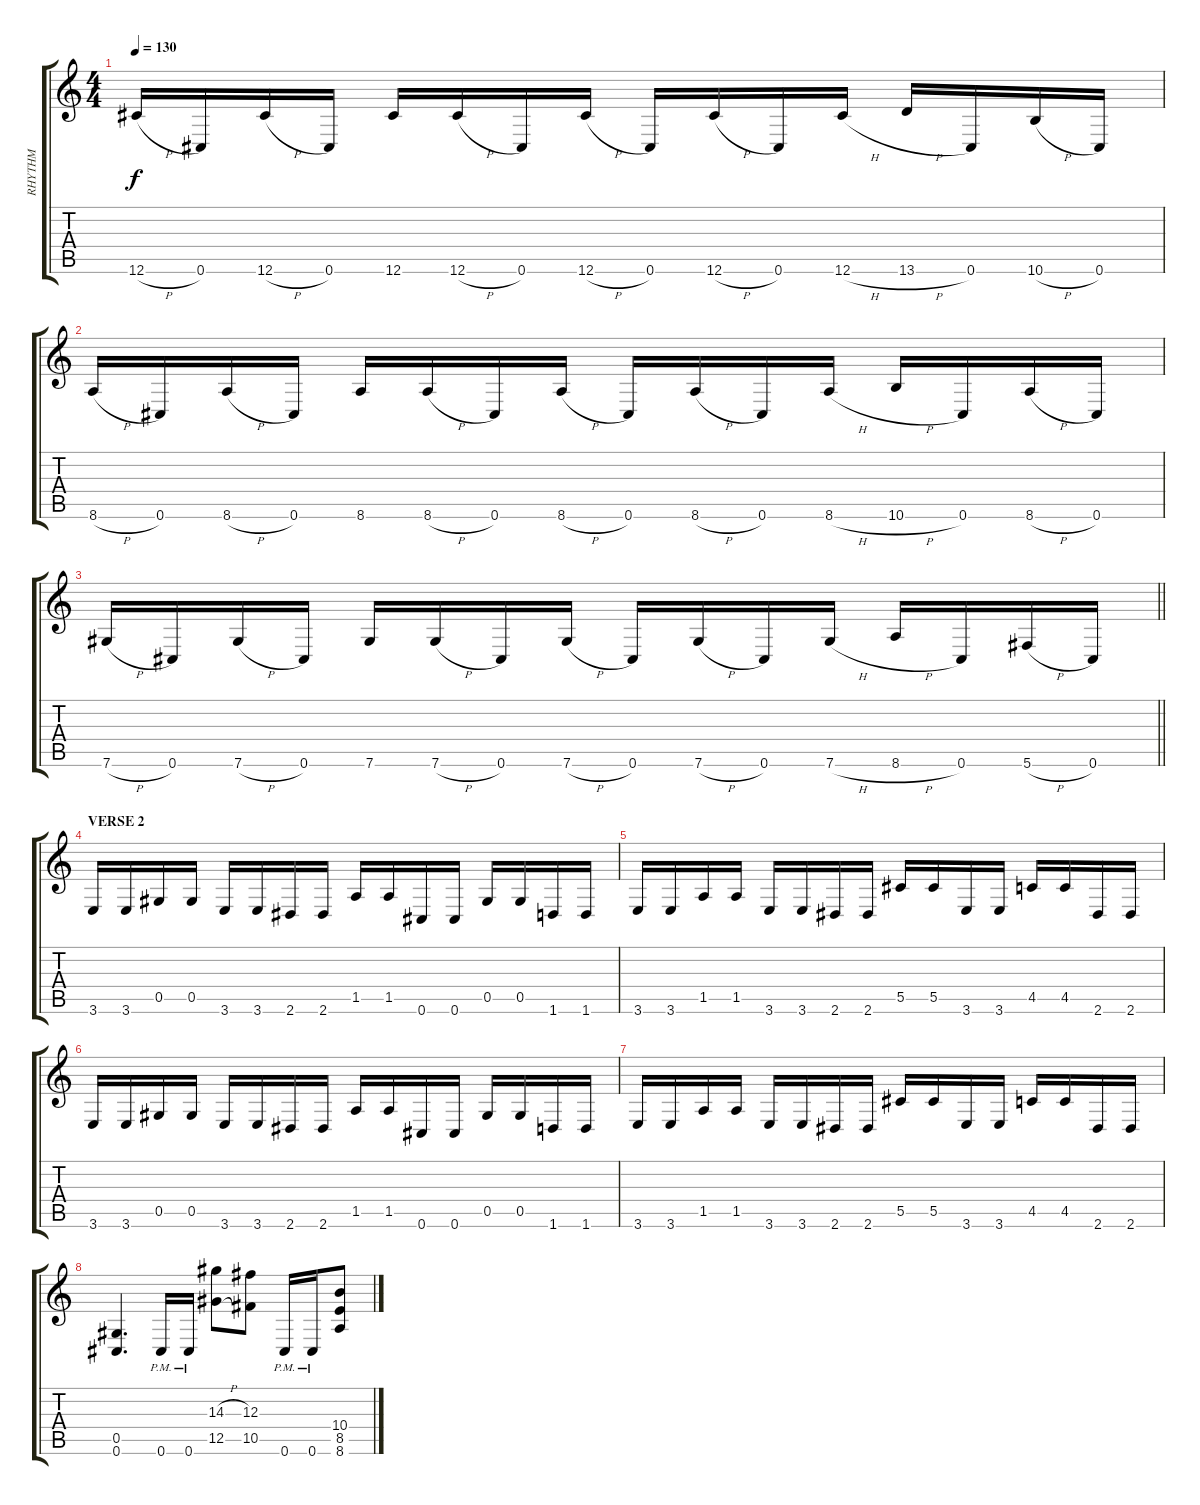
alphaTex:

\track ("RHYTHM" "RHYTHM") {instrument distortionguitar}
\staff {score tabs}
\tuning (Eb4 Bb3 Gb3 Db3 Ab2 Db2) {hide}
\ts (4 4)
\tempo 130
\clef g2
\ks c
12.6{h}.16{dy f} 0.6.16 12.6{h}.16 0.6.16 12.6.16 12.6{h}.16 0.6.16 12.6{h}.16 0.6.16 12.6{h}.16 0.6.16 12.6{h}.16 13.6{h}.16 0.6.16 10.6{h}.16 0.6.16 |
8.6{h}.16 0.6.16 8.6{h}.16 0.6.16 8.6.16 8.6{h}.16 0.6.16 8.6{h}.16 0.6.16 8.6{h}.16 0.6.16 8.6{h}.16 10.6{h}.16 0.6.16 8.6{h}.16 0.6.16 |
\barLineRight lightlight
7.6{h}.16 0.6.16 7.6{h}.16 0.6.16 7.6.16 7.6{h}.16 0.6.16 7.6{h}.16 0.6.16 7.6{h}.16 0.6.16 7.6{h}.16 8.6{h}.16 0.6.16 5.6{h}.16 0.6.16 |
\section ("" "VERSE 2")
3.6.16 3.6.16 0.5.16 0.5.16 3.6.16 3.6.16 2.6.16 2.6.16 1.5.16 1.5.16 0.6.16 0.6.16 0.5.16 0.5.16 1.6.16 1.6.16 |
3.6.16 3.6.16 1.5.16 1.5.16 3.6.16 3.6.16 2.6.16 2.6.16 5.5.16 5.5.16 3.6.16 3.6.16 4.5.16 4.5.16 2.6.16 2.6.16 |
3.6.16 3.6.16 0.5.16 0.5.16 3.6.16 3.6.16 2.6.16 2.6.16 1.5.16 1.5.16 0.6.16 0.6.16 0.5.16 0.5.16 1.6.16 1.6.16 |
3.6.16 3.6.16 1.5.16 1.5.16 3.6.16 3.6.16 2.6.16 2.6.16 5.5.16 5.5.16 3.6.16 3.6.16 4.5.16 4.5.16 2.6.16 2.6.16 |
(0.5 0.6).4{d} 0.6{pm}.16 0.6{pm}.16 (14.3{h} 12.5{h}).8 (12.3 10.5).8 0.6{pm}.16 0.6{pm}.16 (10.4 8.5 8.6).8
